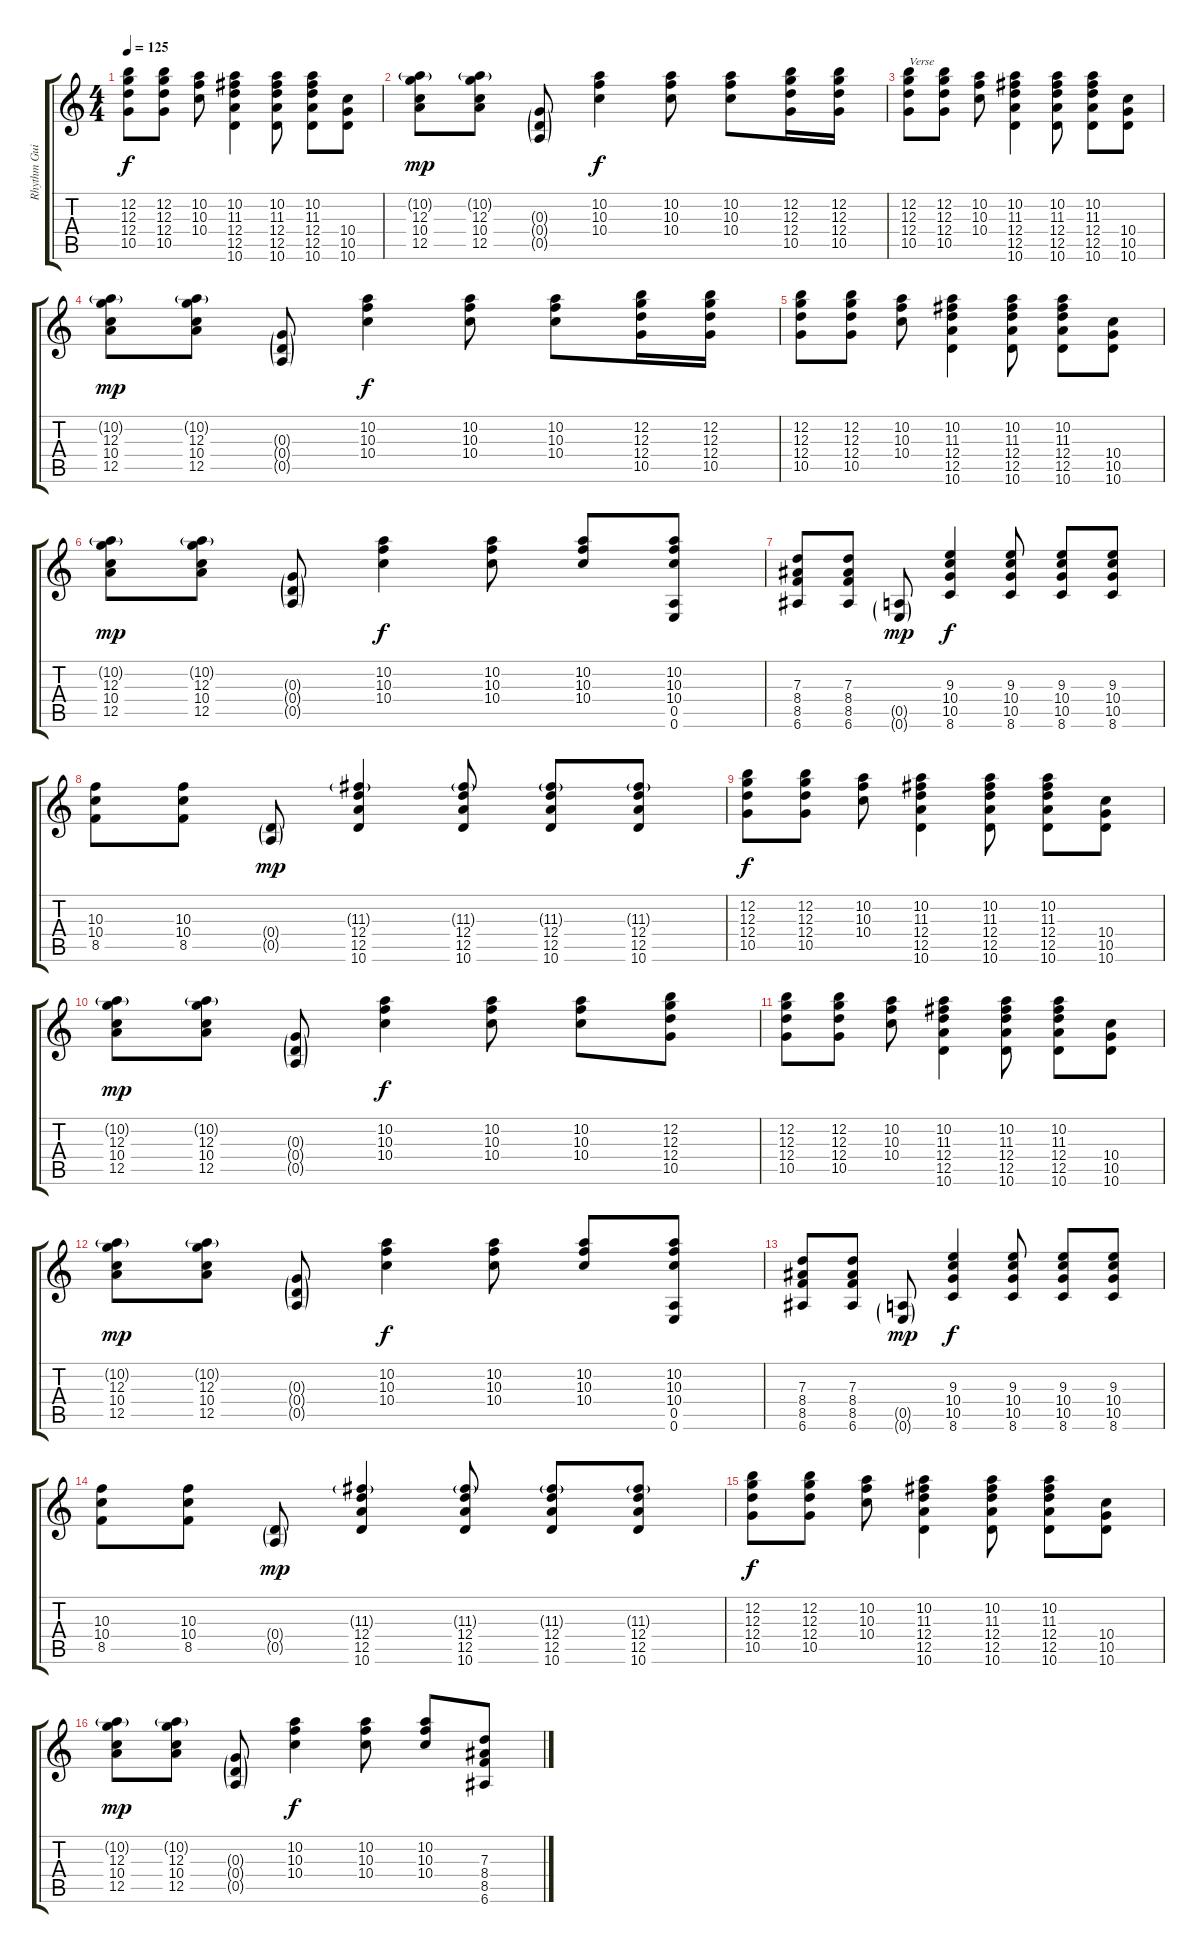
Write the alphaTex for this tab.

\track ("Rhythm Guitar" "Rhythm Gui") {instrument distortionguitar}
\staff {score tabs}
\tuning (E4 B3 G3 D3 A2 E2) {hide}
\ts (4 4)
\tempo 125
\clef g2
\ks c
(12.2 12.3 12.4 10.5).8{dy f} (12.2 12.3 12.4 10.5).8 (10.2 10.3 10.4).8 (10.2 11.3 12.4 12.5 10.6).4 (10.2 11.3 12.4 12.5 10.6).8 (10.2 11.3 12.4 12.5 10.6).8 (10.4 10.5 10.6).8 |
(10.2{g} 12.3 10.4 12.5).8{dy mp} (10.2{g} 12.3 10.4 12.5).8 (0.3{g} 0.4{g} 0.5{g}).8 (10.2 10.3 10.4).4{dy f} (10.2 10.3 10.4).8 (10.2 10.3 10.4).8 (12.2 12.3 12.4 10.5).16 (12.2 12.3 12.4 10.5).16 |
(12.2 12.3 12.4 10.5).8{txt "Verse"} (12.2 12.3 12.4 10.5).8 (10.2 10.3 10.4).8 (10.2 11.3 12.4 12.5 10.6).4 (10.2 11.3 12.4 12.5 10.6).8 (10.2 11.3 12.4 12.5 10.6).8 (10.4 10.5 10.6).8 |
(10.2{g} 12.3 10.4 12.5).8{dy mp} (10.2{g} 12.3 10.4 12.5).8 (0.3{g} 0.4{g} 0.5{g}).8 (10.2 10.3 10.4).4{dy f} (10.2 10.3 10.4).8 (10.2 10.3 10.4).8 (12.2 12.3 12.4 10.5).16 (12.2 12.3 12.4 10.5).16 |
(12.2 12.3 12.4 10.5).8 (12.2 12.3 12.4 10.5).8 (10.2 10.3 10.4).8 (10.2 11.3 12.4 12.5 10.6).4 (10.2 11.3 12.4 12.5 10.6).8 (10.2 11.3 12.4 12.5 10.6).8 (10.4 10.5 10.6).8 |
(10.2{g} 12.3 10.4 12.5).8{dy mp} (10.2{g} 12.3 10.4 12.5).8 (0.3{g} 0.4{g} 0.5{g}).8 (10.2 10.3 10.4).4{dy f} (10.2 10.3 10.4).8 (10.2 10.3 10.4).8 (10.2 10.3 10.4 0.5 0.6).8 |
(7.3 8.4 8.5 6.6).8 (7.3 8.4 8.5 6.6).8 (0.5{g} 0.6{g}).8{dy mp} (9.3 10.4 10.5 8.6).4{dy f} (9.3 10.4 10.5 8.6).8 (9.3 10.4 10.5 8.6).8 (9.3 10.4 10.5 8.6).8 |
(10.3 10.4 8.5).8 (10.3 10.4 8.5).8 (0.4{g} 0.5{g}).8{dy mp} (11.3{g} 12.4 12.5 10.6).4 (11.3{g} 12.4 12.5 10.6).8 (11.3{g} 12.4 12.5 10.6).8 (11.3{g} 12.4 12.5 10.6).8 |
(12.2 12.3 12.4 10.5).8{dy f} (12.2 12.3 12.4 10.5).8 (10.2 10.3 10.4).8 (10.2 11.3 12.4 12.5 10.6).4 (10.2 11.3 12.4 12.5 10.6).8 (10.2 11.3 12.4 12.5 10.6).8 (10.4 10.5 10.6).8 |
(10.2{g} 12.3 10.4 12.5).8{dy mp} (10.2{g} 12.3 10.4 12.5).8 (0.3{g} 0.4{g} 0.5{g}).8 (10.2 10.3 10.4).4{dy f} (10.2 10.3 10.4).8 (10.2 10.3 10.4).8 (12.2 12.3 12.4 10.5).8 |
(12.2 12.3 12.4 10.5).8 (12.2 12.3 12.4 10.5).8 (10.2 10.3 10.4).8 (10.2 11.3 12.4 12.5 10.6).4 (10.2 11.3 12.4 12.5 10.6).8 (10.2 11.3 12.4 12.5 10.6).8 (10.4 10.5 10.6).8 |
(10.2{g} 12.3 10.4 12.5).8{dy mp} (10.2{g} 12.3 10.4 12.5).8 (0.3{g} 0.4{g} 0.5{g}).8 (10.2 10.3 10.4).4{dy f} (10.2 10.3 10.4).8 (10.2 10.3 10.4).8 (10.2 10.3 10.4 0.5 0.6).8 |
(7.3 8.4 8.5 6.6).8 (7.3 8.4 8.5 6.6).8 (0.5{g} 0.6{g}).8{dy mp} (9.3 10.4 10.5 8.6).4{dy f} (9.3 10.4 10.5 8.6).8 (9.3 10.4 10.5 8.6).8 (9.3 10.4 10.5 8.6).8 |
(10.3 10.4 8.5).8 (10.3 10.4 8.5).8 (0.4{g} 0.5{g}).8{dy mp} (11.3{g} 12.4 12.5 10.6).4 (11.3{g} 12.4 12.5 10.6).8 (11.3{g} 12.4 12.5 10.6).8 (11.3{g} 12.4 12.5 10.6).8 |
(12.2 12.3 12.4 10.5).8{dy f} (12.2 12.3 12.4 10.5).8 (10.2 10.3 10.4).8 (10.2 11.3 12.4 12.5 10.6).4 (10.2 11.3 12.4 12.5 10.6).8 (10.2 11.3 12.4 12.5 10.6).8 (10.4 10.5 10.6).8 |
(10.2{g} 12.3 10.4 12.5).8{dy mp} (10.2{g} 12.3 10.4 12.5).8 (0.3{g} 0.4{g} 0.5{g}).8 (10.2 10.3 10.4).4{dy f} (10.2 10.3 10.4).8 (10.2 10.3 10.4).8 (7.3 8.4 8.5 6.6).8
